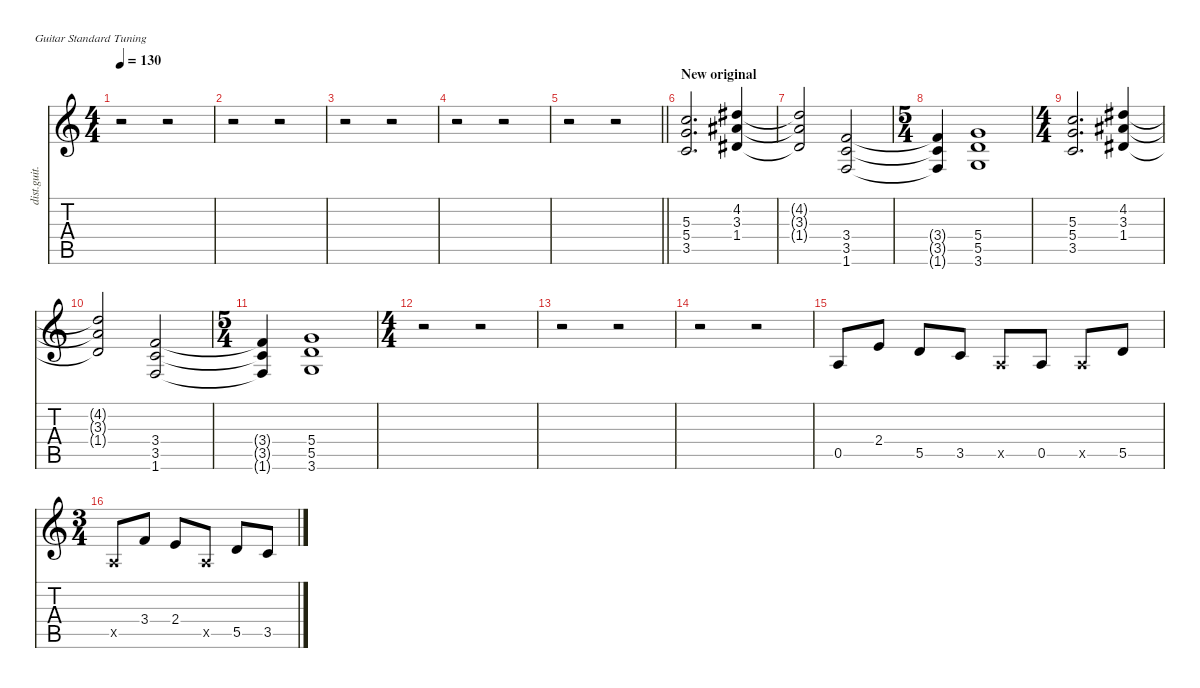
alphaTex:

\defaultSystemsLayout 4
\hideDynamics
\bracketExtendMode nobrackets
\track ("Hichem" "dist.guit.") {solo instrument distortionguitar}
\staff {score tabs}
\tuning (E4 B3 G3 D3 A2 E2)
\ts (4 4)
\tempo 130
\clef g2
\ks c
r.2{dy f beam Down} r.2{beam Down} |
r.2{beam Down} r.2{beam Down} |
r.2{beam Down} r.2{beam Down} |
r.2{beam Down} r.2{beam Down} |
\barLineRight lightlight
r.2{beam Down} r.2{beam Down} |
\section ("" "New original")
(5.3 5.4 3.5).2{d beam Up} (4.2{acc #} 3.3{acc #} 1.4{acc #}).4{beam Up} |
(4.2{t acc #} 3.3{t acc #} 1.4{t acc #}).2{beam Up} (3.4 3.5 1.6).2{beam Up} |
\ts (5 4)
\beaming (8 2 2 2 4)
(3.4{t} 3.5{t} 1.6{t}).4{beam Up} (5.4 5.5 3.6).1{beam Up} |
\ts (4 4)
\beaming (8 2 2 2 2)
(5.3 5.4 3.5).2{d beam Up} (4.2{acc #} 3.3{acc #} 1.4{acc #}).4{beam Up} |
(4.2{t acc #} 3.3{t acc #} 1.4{t acc #}).2{beam Up} (3.4 3.5 1.6).2{beam Up} |
\ts (5 4)
\beaming (8 2 2 2 4)
(3.4{t} 3.5{t} 1.6{t}).4{beam Up} (5.4 5.5 3.6).1{beam Up} |
\ts (4 4)
\beaming (8 2 2 2 2)
r.2{beam Down} r.2{beam Down} |
r.2{beam Down} r.2{beam Down} |
r.2{beam Down} r.2{beam Down} |
0.5.8{beam Up} 2.4.8{beam Up} 5.5.8{beam Up} 3.5.8{beam Up} 0.5{x}.8{beam Up} 0.5.8{beam Up} 0.5{x}.8{beam Up} 5.5.8{beam Up} |
\ts (3 4)
\beaming (8 2 2 2)
0.5{x}.8{beam Up} 3.4.8{beam Up} 2.4.8{beam Up} 0.5{x}.8{beam Up} 5.5.8{beam Up} 3.5.8{beam Up}
